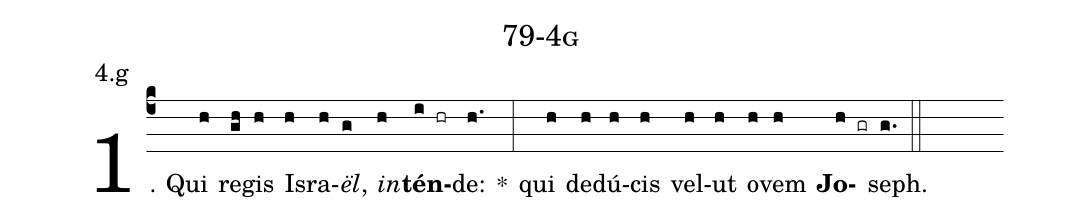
name: 79-4g;
annotation: 4.g;
%%
(c4)1. Qui(h) re(gh)gis(h) Is(h)ra(h)<i>ël</i>,(g) <i>in</i>(h)<b>tén</b>(i hr)de:(h.) *(:) qui(h) de(h)dú(h)cis(h) vel(h)ut(h) o(h)vem(h) <b>Jo</b>(h gr)seph.(g.) (::)
